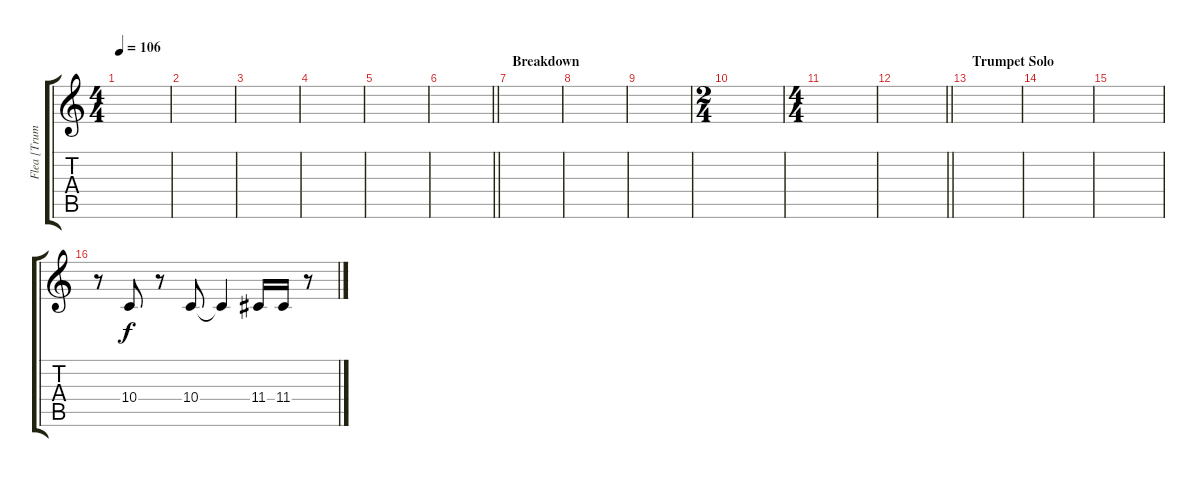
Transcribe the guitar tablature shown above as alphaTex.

\track ("Flea [Trumpet 2]" "Flea [Trum") {instrument trumpet}
\staff {score tabs}
\tuning (E4 B3 G3 D3 A2 E2) {hide}
\ts (4 4)
\tempo 106
\clef g2
\ks c
|
|
|
|
|
\barLineRight lightlight
|
\section ("" "Breakdown")
|
|
|
\ts (2 4)
|
\ts (4 4)
|
\barLineRight lightlight
|
\section ("" "Trumpet Solo")
|
|
|
r.8 10.4.8 r.8 10.4.8 10.4{t}.4 11.4.16 11.4.16 r.8
